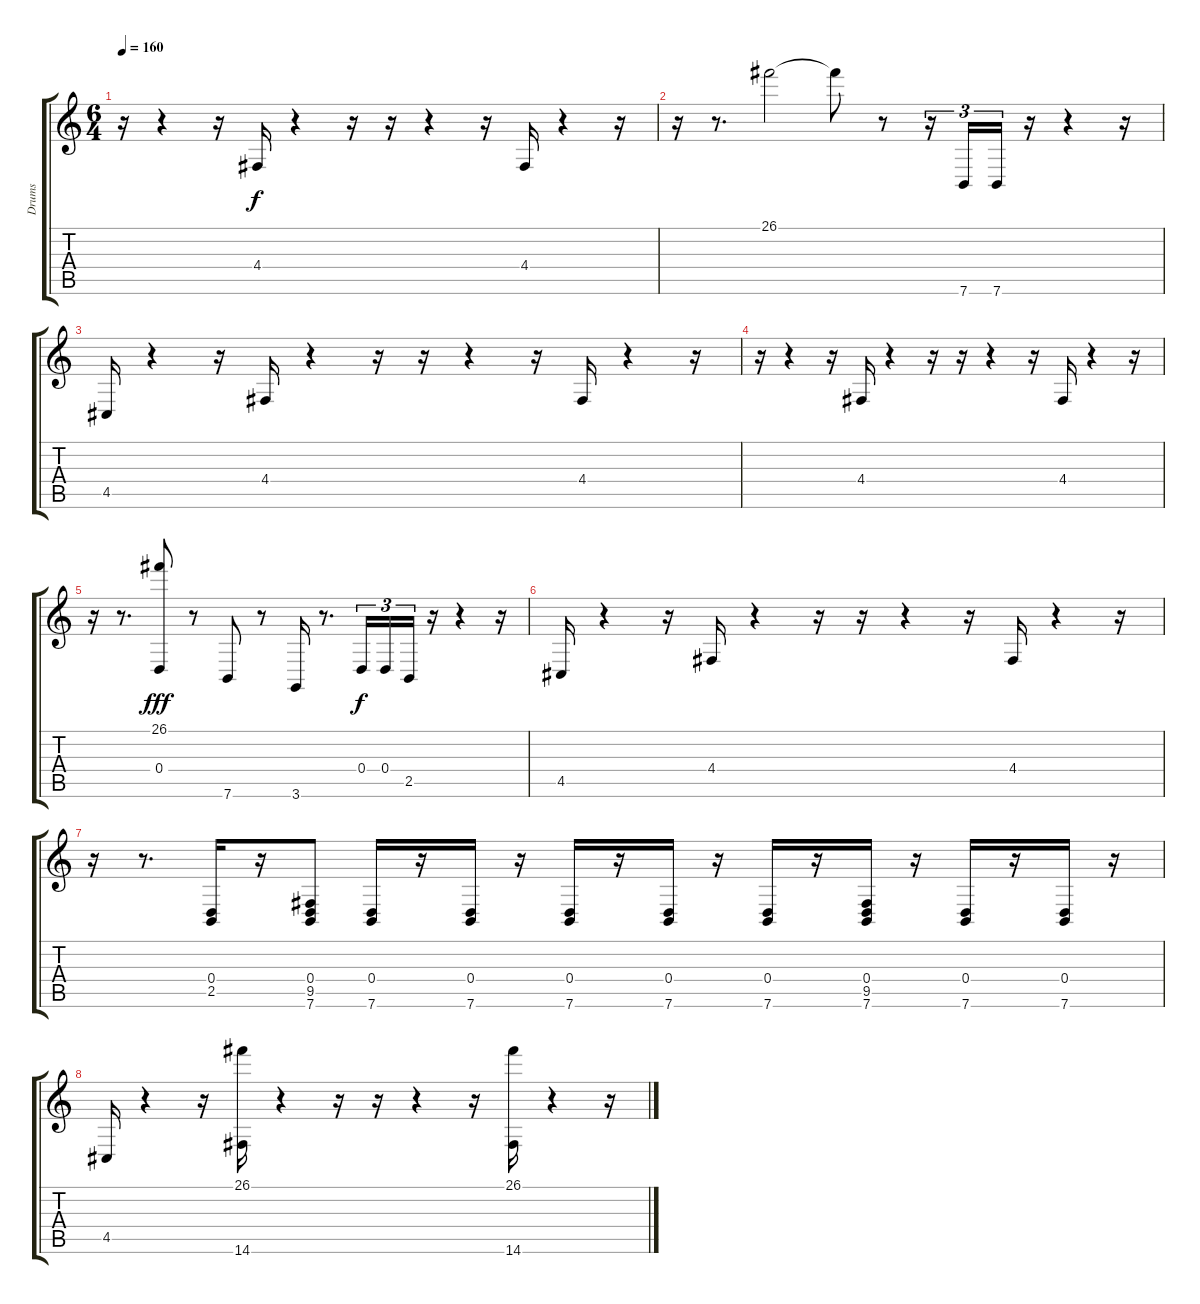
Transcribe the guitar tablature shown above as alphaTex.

\track ("Drums" "Drums") {instrument melodictom}
\staff {score tabs}
\tuning (E4 B3 G3 D3 A2 E2) {hide}
\ts (6 4)
\tempo 160
\clef g2
\ks c
r.16{dy f} r.4 r.16 4.4.16 r.4 r.16 r.16 r.4 r.16 4.4.16 r.4 r.16 |
r.16 r.8{d} 26.1.2 26.1{t}.8 r.8 r.16{tu (3 2)} 7.6.16{tu (3 2)} 7.6.16{tu (3 2)} r.16 r.4 r.16 |
4.5.16 r.4 r.16 4.4.16 r.4 r.16 r.16 r.4 r.16 4.4.16 r.4 r.16 |
r.16 r.4 r.16 4.4.16 r.4 r.16 r.16 r.4 r.16 4.4.16 r.4 r.16 |
r.16 r.8{d} (26.1 0.4).8{dy fff} r.8 7.6.8 r.8 3.6.16 r.8{d} 0.4.16{tu (3 2) dy f} 0.4.16{tu (3 2)} 2.5.16{tu (3 2)} r.16 r.4 r.16 |
4.5.16 r.4 r.16 4.4.16 r.4 r.16 r.16 r.4 r.16 4.4.16 r.4 r.16 |
r.16 r.8{d} (0.4 2.5).16 r.16 (0.4 9.5 7.6).8 (0.4 7.6).16 r.16 (0.4 7.6).16 r.16 (0.4 7.6).16 r.16 (0.4 7.6).16 r.16 (0.4 7.6).16 r.16 (0.4 9.5 7.6).16 r.16 (0.4 7.6).16 r.16 (0.4 7.6).16 r.16 |
4.5.16 r.4 r.16 (26.1 14.6).16 r.4 r.16 r.16 r.4 r.16 (26.1 14.6).16 r.4 r.16
